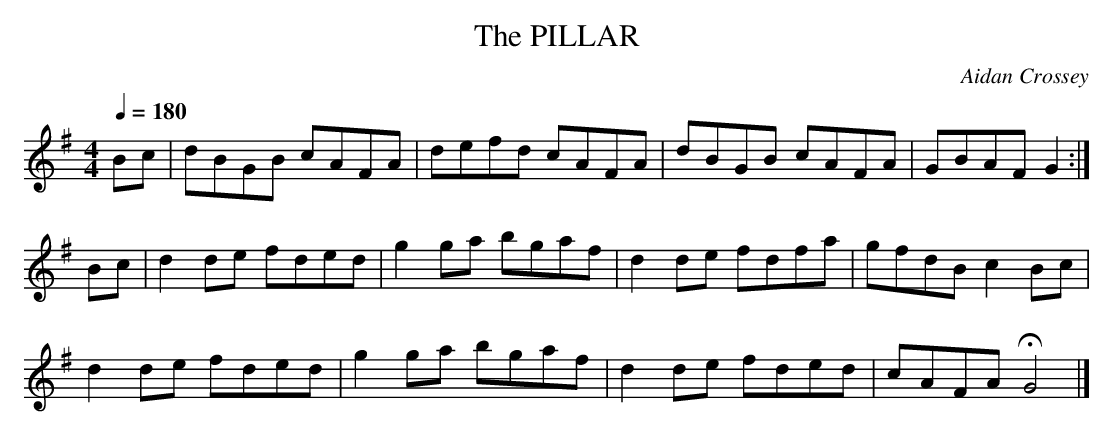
X:1
T:PILLAR, The
C:Aidan Crossey
Q:1/4=180
M:4/4
L:1/8
K:G Major
Bc|dBGB cAFA|defd cAFA|dBGB cAFA|GBAF G2:|
Bc|d2 de fded|g2 ga bgaf|d2 de fdfa|gfdB c2 Bc|
d2 de fded|g2 ga bgaf|d2 de fded|cAFA HG4|]
